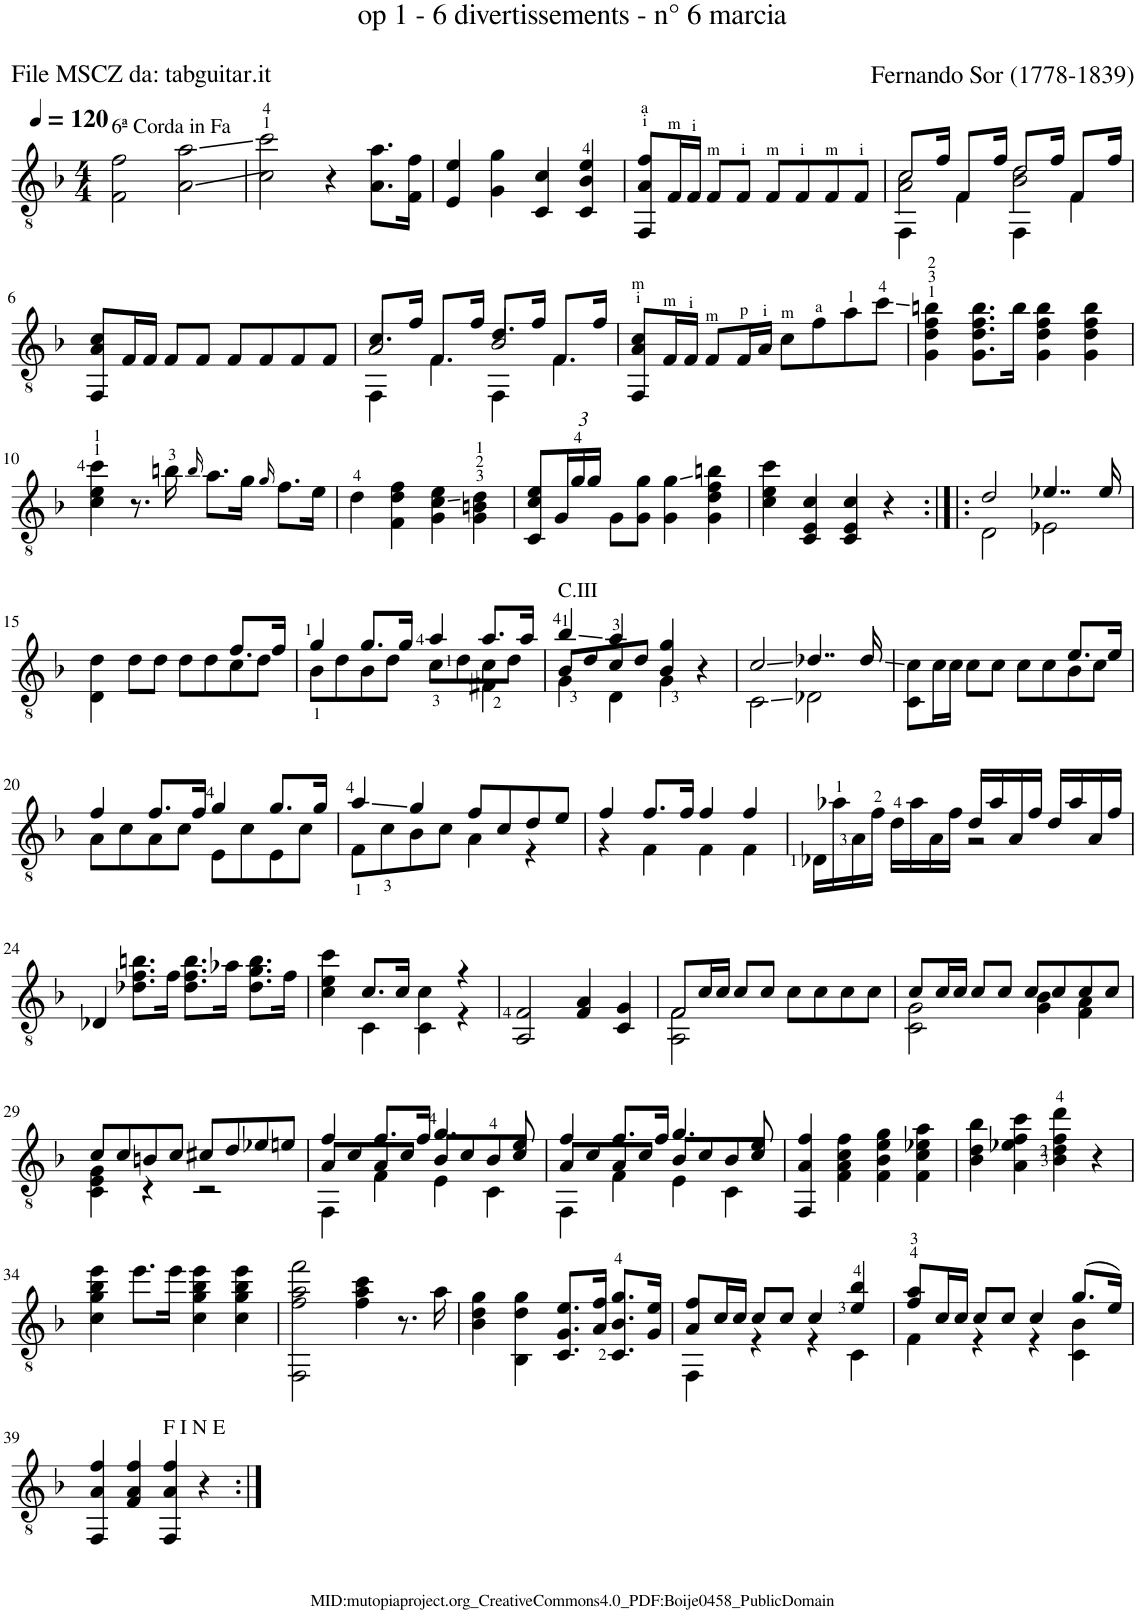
**kern
*part1
*staff1
*I"Guitar
*I'Guit.
*clefGv2
*k[b-]
*M4/4
*MM120
=1
!LO:TX:a:t=6ª Corda in Fa
2F\ 2f\
2A\ 2a\
=2
2c\ 2cc\
4r
8.A\ 8.a\L
16F\ 16f\Jk
=3
4E/ 4e/
4G\ 4g\
4C/ 4c/
4C/ 4B-/ 4e/
=4
8FF/ 8A/ 8f/L
16F/L
16F/JJ
8F/L
8F/J
8F/L
8F/
8F/
8F/J
=5
*^
*	*^
8.c/L	2A\ 2c\	4FF\
16f/Jk	.	.
8.F/L	.	4F\
16f/Jk	.	.
8.d/L	2B-\ 2d\	4FF\
16f/Jk	.	.
8.F/L	.	4F\
16f/Jk	.	.
*v	*v	*v
!!LO:LB:g=z
=6
8FF/ 8A/ 8c/L
16F/L
16F/JJ
8F/L
8F/J
8F/L
8F/
8F/
8F/J
=7
*^
*	*^
8.c/L	2A/ 2c/	4FF\
16f/Jk	.	.
8.F/L	.	4F\
16f/Jk	.	.
8.d/L	2B-/ 2d/	4FF\
16f/Jk	.	.
8.F/L	.	4F\
16f/Jk	.	.
*v	*v	*v
=8
8FF/ 8A/ 8c/L
16F/L
16F/JJ
8F/L
16F/L
16A/JJ
8c\L
8f\
8a\
8cc\J
=9
4G\ 4d\ 4f\ 4bn\
8.G\ 8.d\ 8.f\ 8.b\L
16b\Jk
4G\ 4d\ 4f\ 4b\
4G\ 4d\ 4f\ 4b\
!!LO:LB:g=z
=10
4c\ 4e\ 4cc\
8.r
16bn\
16qb/
8.a\L
16g\Jk
16qg/
8.f\L
16e\Jk
=11
4d\
4F\ 4d\ 4f\
4G\ 4c\ 4e\
4G\ 4Bn\ 4d\
=12
8C/ 8c/ 8e/L
*Xbrackettup
24G/L
24g/
24g/JJ
8G\L
8G\ 8g\J
4G\ 4g\
4G\ 4d\ 4f\ 4bn\
=13
4c\ 4e\ 4cc\
4C/ 4E/ 4c/
4C/ 4E/ 4c/
4r
=14:|!|:
*^
2d/	2D\
4..e-X/	2E-X\
16e-/	.
!!LO:LB:g=z	!!
=15	=15
4D\ 4d\	2.ryy
8d\L	.
8d\J	.
8d\L	.
8d\	.
8c\	8.f/L
8d\J	.
.	16f/Jk
=16	=16
*	*^
4g/	8B-\L	2.ryy
.	8d\	.
8.g/L	8B-\	.
.	8d\J	.
16g/Jk	.	.
4a/	8c\L	.
.	8d\	.
8.a/L	8c\	4F#X\
.	8d\J	.
16a/Jk	.	.
=17	=17	=17
!LO:TX:a:t=C.III	!	!
4b-/	4G\	8B-/L
.	.	8d/
4a/	4D\	8c/
.	.	8d/J
4B-/ 4g/	4G\	2ryy
4r	4ryy	.
*	*v	*v
=18	=18
2c/	2C\
4..d-X/	2D-X\
16d-/	.
=19	=19
8C\ 8c\L	2.ryy
16c\L	.
16c\JJ	.
8c\L	.
8c\J	.
8c\L	.
8c\	.
8B-\	8.e/L
8c\J	.
.	16e/Jk
!!LO:LB:g=z	!!
=20	=20
4f/	8A\L
.	8c\
8.f/L	8A\
.	8c\J
16f/Jk	.
4g/	8E\L
.	8c\
8.g/L	8E\
.	8c\J
16g/Jk	.
=21	=21
4a/	8F\L
.	8c\
4g/	8B-\
.	8c\J
8f/L	4A\
8c/	.
8d/	4r
8e/J	.
=22	=22
4f/	4r
8.f/L	4F\
16f/Jk	.
4f/	4F\
4f/	4F\
=23	=23
16D-X\LL	2ryy
16a-X\	.
16A\	.
16f\JJ	.
16d\LL	.
16a-\	.
16A\	.
16f\JJ	.
16d/LL	2r
16a-/	.
16A/	.
16f/JJ	.
16d/LL	.
16a-/	.
16A/	.
16f/JJ	.
*v	*v
!!LO:LB:g=z
=24
4D-X/
8.d-X\ 8.f\ 8.bn\L
16f\Jk
8.d-\ 8.f\ 8.b\L
16a-X\Jk
8.d-\ 8.g\ 8.b\L
16f\Jk
=25
*^
4c\ 4e\ 4cc\	4ryy
8.c/L	4C\
16c/Jk	.
4c\	4C\
4r	4r
*v	*v
=26
2AA/ 2F/
4F/ 4A/
4C/ 4G/
=27
!LO:N:head=open
*^
8F/L	2AA\ 2F\
16c/L	.
16c/JJ	.
8c/L	.
8c/J	.
8c\L	2ryy
8c\	.
8c\	.
8c\J	.
=28	=28
8c/L	2C\ 2G\
16c/L	.
16c/JJ	.
8c/L	.
8c/J	.
8c/L	4G\ 4B-\
8c/	.
8c/	4F\ 4A\
8c/J	.
!!LO:LB:g=z	!!
=29	=29
8c/L	4C\ 4E\ 4G\
8c/	.
8Bn/	4r
8c/J	.
8c#X/L	2r
8d/	.
8e-X/	.
8en/J	.
=30	=30
*	*^
4f/	4FF\	8A/L
.	.	8c/
8.f/L	4F\	8A/
.	.	8c/J
16f/Jk	.	.
4.g/	4E\	8B-/L
.	.	8c/
.	4C\	8B-/
8e/	.	8c/J
=31	=31	=31
4f/	4FF\	8A/L
.	.	8c/
8.f/L	4F\	8A/
.	.	8c/J
16f/Jk	.	.
4.g/	4E\	8B-/L
.	.	8c/
.	4C\	8B-/
8e/	.	8c/J
*v	*v	*v
=32
4FF/ 4A/ 4f/
4F\ 4A\ 4c\ 4f\
4F\ 4B-\ 4e\ 4g\
4F\ 4c\ 4e-X\ 4a\
=33
4B-\ 4d\ 4b-\
4A\ 4e-X\ 4f\ 4cc\
4B-\ 4d\ 4f\ 4dd\
4r
!!LO:LB:g=z
=34
4c\ 4g\ 4b-\ 4ee\
8.ee\L
16ee\Jk
4c\ 4g\ 4b-\ 4ee\
4c\ 4g\ 4b-\ 4ee\
=35
2FF\ 2f\ 2a\ 2ff\
4f\ 4a\ 4cc\
8.r
16a\
=36
4B-\ 4d\ 4g\
4BB-\ 4d\ 4g\
8.C/ 8.G/ 8.e/L
16A/ 16f/Jk
8.C/ 8.B-/ 8.g/L
16G/ 16e/Jk
=37
*^
8A/ 8f/L	4FF\
16c/L	.
16c/JJ	.
8c/L	4r
8c/J	.
4c/	4r
4e/ 4b-/	4C\
=38	=38
8f/ 8a/L	4F\
16c/L	.
16c/JJ	.
8c/L	4r
8c/J	.
4c/	4r
(8.g/L	4C\ 4B-\
16e/Jk)	.
*v	*v
!!LO:LB:g=z
=39
4FF/ 4A/ 4f/
4F/ 4A/ 4f/
4FF/ 4A/ 4f/
4r
=:|!
*-
